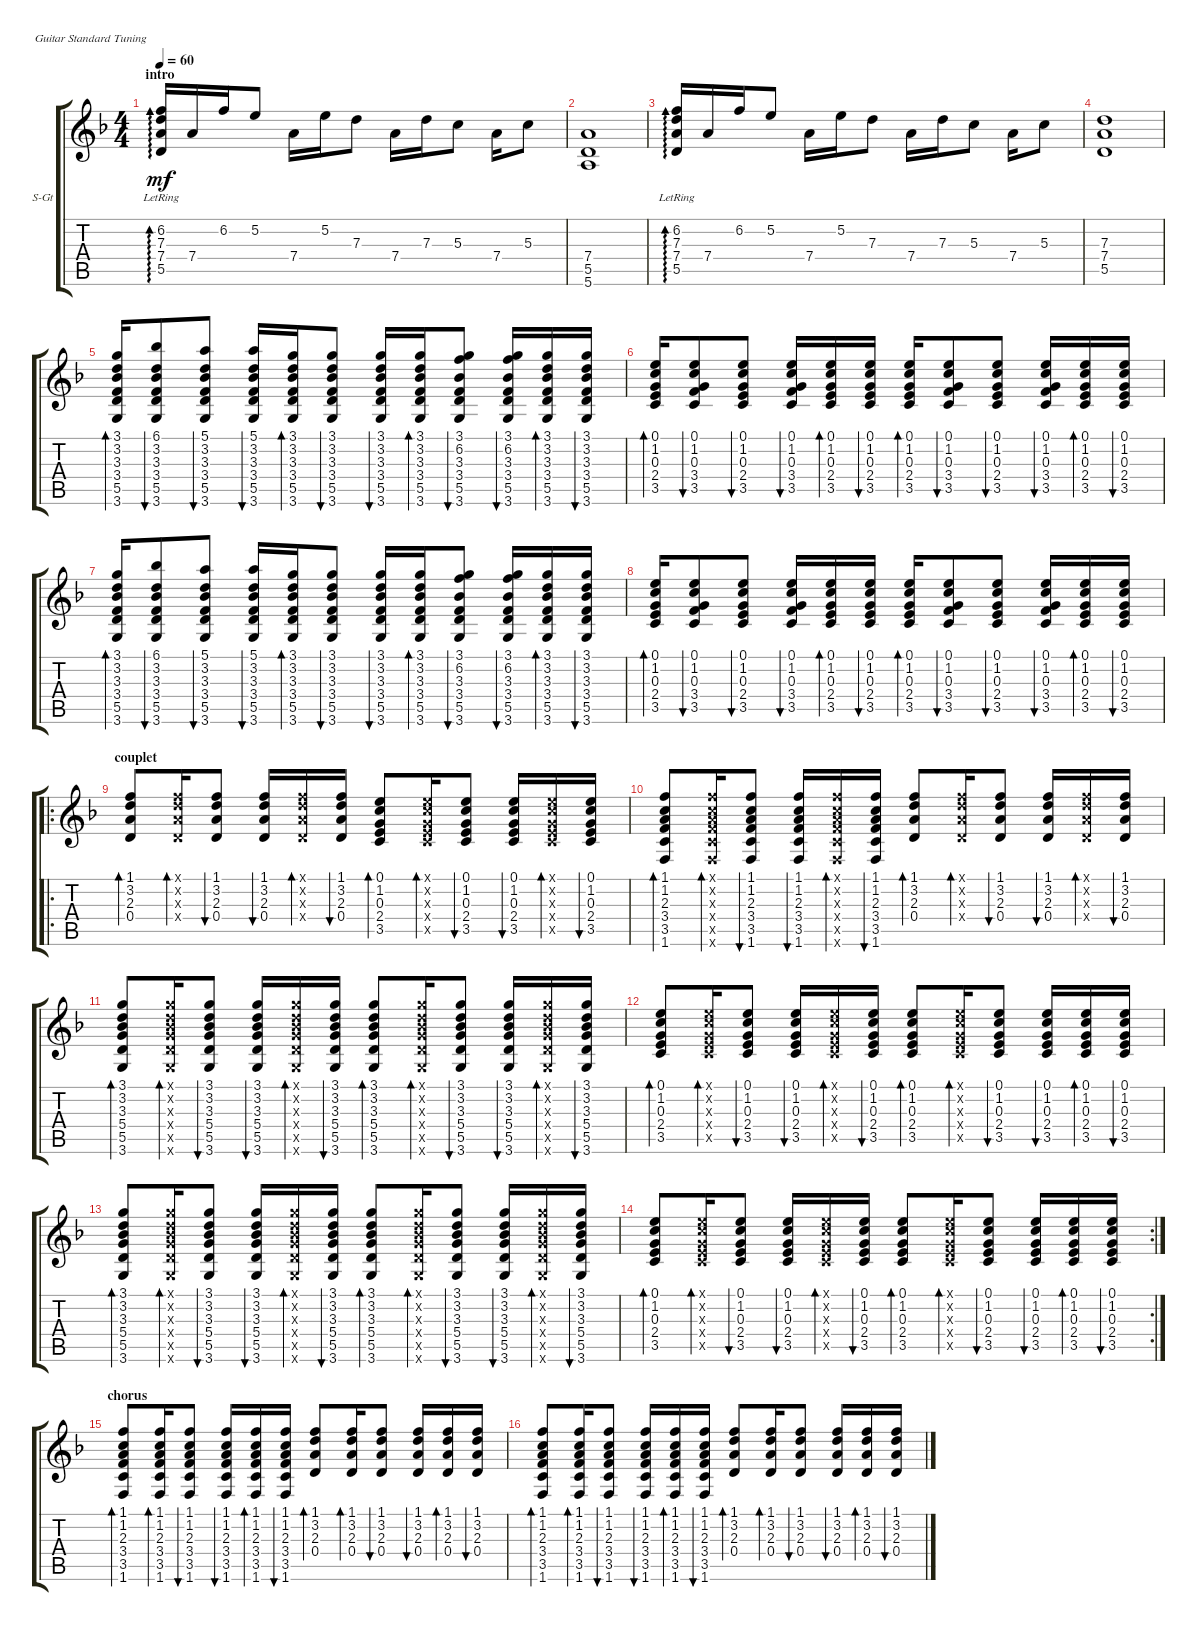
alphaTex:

\defaultSystemsLayout 4
\bracketExtendMode groupsimilarinstruments
\firstSystemTrackNameOrientation horizontal
\otherSystemsTrackNameOrientation horizontal
\track ("Steel Guitar" "S-Gt") {instrument acousticguitarsteel}
\staff {score tabs}
\tuning (E4 B3 G3 D3 A2 E2)
\ts (4 4)
\section ("" "intro")
\tempo 60
\clef g2
\ks dminor
(5.5{lr} 6.2{lr} 7.4{lr} 7.3{lr}).16{ad 0 dy mf instrument acousticguitarsteel} 7.4.16 6.2.16 5.2.8 7.4.16 5.2.16 7.3.8 7.4.16 7.3.16 5.3.8 7.4.16 5.3.8 |
(5.5 7.4 5.6).1 |
(5.5{lr} 6.2{lr} 7.4{lr} 7.3{lr}).16{ad 0} 7.4.16 6.2.16 5.2.8 7.4.16 5.2.16 7.3.8 7.4.16 7.3.16 5.3.8 7.4.16 5.3.8 |
(5.5 7.4 7.3).1 |
(3.6 5.5 3.4 3.3 3.2 3.1).16{bd 30} (3.6 5.5 3.4 3.3 3.2 6.1).8{bu 30} (3.6 5.5 3.4 3.3 3.2 5.1).8{bu 30} (3.6 5.5 3.4 3.3 3.2 5.1).16{bu 30} (3.6 5.5 3.4 3.3 3.2 3.1).16{bd 30} (3.6 5.5 3.4 3.3 3.2 3.1).8{bu 30} (3.6 5.5 3.4 3.3 3.2 3.1).16{bu 30} (3.6 5.5 3.4 3.3 3.2 3.1).16{bd 30} (3.6 5.5 3.4 3.3 6.2 3.1).8{bu 30} (3.6 5.5 3.4 3.3 6.2 3.1).16{bu 30} (3.6 5.5 3.4 3.3 3.2 3.1).16{bd 30} (3.6 5.5 3.4 3.3 3.2 3.1).16{bu 30} |
(3.5 2.4 0.3 1.2 0.1).16{bd 30} (3.5 3.4 0.3 1.2 0.1).8{bu 30} (3.5 2.4 0.3 1.2 0.1).8{bu 30} (3.5 3.4 0.3 1.2 0.1).16{bu 30} (3.5 2.4 0.3 1.2 0.1).16{bd 30} (3.5 2.4 0.3 1.2 0.1).16{bu 30} (3.5 2.4 0.3 1.2 0.1).16{bd 30} (3.5 3.4 0.3 1.2 0.1).8{bu 30} (3.5 2.4 0.3 1.2 0.1).8{bu 30} (3.5 3.4 0.3 1.2 0.1).16{bu 30} (3.5 2.4 0.3 1.2 0.1).16{bd 30} (3.5 2.4 0.3 1.2 0.1).16{bu 30} |
(3.6 5.5 3.4 3.3 3.2 3.1).16{bd 30} (3.6 5.5 3.4 3.3 3.2 6.1).8{bu 30} (3.6 5.5 3.4 3.3 3.2 5.1).8{bu 30} (3.6 5.5 3.4 3.3 3.2 5.1).16{bu 30} (3.6 5.5 3.4 3.3 3.2 3.1).16{bd 30} (3.6 5.5 3.4 3.3 3.2 3.1).8{bu 30} (3.6 5.5 3.4 3.3 3.2 3.1).16{bu 30} (3.6 5.5 3.4 3.3 3.2 3.1).16{bd 30} (3.6 5.5 3.4 3.3 6.2 3.1).8{bu 30} (3.6 5.5 3.4 3.3 6.2 3.1).16{bu 30} (3.6 5.5 3.4 3.3 3.2 3.1).16{bd 30} (3.6 5.5 3.4 3.3 3.2 3.1).16{bu 30} |
(3.5 2.4 0.3 1.2 0.1).16{bd 30} (3.5 3.4 0.3 1.2 0.1).8{bu 30} (3.5 2.4 0.3 1.2 0.1).8{bu 30} (3.5 3.4 0.3 1.2 0.1).16{bu 30} (3.5 2.4 0.3 1.2 0.1).16{bd 30} (3.5 2.4 0.3 1.2 0.1).16{bu 30} (3.5 2.4 0.3 1.2 0.1).16{bd 30} (3.5 3.4 0.3 1.2 0.1).8{bu 30} (3.5 2.4 0.3 1.2 0.1).8{bu 30} (3.5 3.4 0.3 1.2 0.1).16{bu 30} (3.5 2.4 0.3 1.2 0.1).16{bd 30} (3.5 2.4 0.3 1.2 0.1).16{bu 30} |
\ro
\section ("" "couplet")
(0.4 2.3 3.2 1.1).8{bd 30} (0.4{x} 2.3{x} 3.2{x} 1.1{x}).16{bd 30} (0.4 2.3 3.2 1.1).8{bu 30} (0.4 2.3 3.2 1.1).16{bu 30} (0.4{x} 2.3{x} 3.2{x} 1.1{x}).16{bd 30} (0.4 2.3 3.2 1.1).16{bu 30} (2.4 0.3 1.2 0.1 3.5).8{bd 30} (2.4{x} 0.3{x} 1.2{x} 0.1{x} 3.5{x}).16{bd 30} (2.4 0.3 1.2 0.1 3.5).8{bu 30} (2.4 0.3 1.2 0.1 3.5).16{bu 30} (2.4{x} 0.3{x} 1.2{x} 0.1{x} 3.5{x}).16{bd 30} (2.4 0.3 1.2 0.1 3.5).16{bu 30} |
(3.4 2.3 1.2 1.1 3.5 1.6).8{bd 30} (3.4{x} 2.3{x} 1.2{x} 1.1{x} 3.5{x} 1.6{x}).16{bd 30} (3.4 2.3 1.2 1.1 3.5 1.6).8{bu 30} (3.4 2.3 1.2 1.1 3.5 1.6).16{bu 30} (3.4{x} 2.3{x} 1.2{x} 1.1{x} 3.5{x} 1.6{x}).16{bd 30} (3.4 2.3 1.2 1.1 3.5 1.6).16{bu 30} (0.4 2.3 3.2 1.1).8{bd 30} (0.4{x} 2.3{x} 3.2{x} 1.1{x}).16{bd 30} (0.4 2.3 3.2 1.1).8{bu 30} (0.4 2.3 3.2 1.1).16{bu 30} (0.4{x} 2.3{x} 3.2{x} 1.1{x}).16{bd 30} (0.4 2.3 3.2 1.1).16{bu 30} |
(5.4 3.3 3.2 3.1 5.5 3.6).8{bd 30} (5.4{x} 3.3{x} 3.2{x} 3.1{x} 5.5{x} 3.6{x}).16{bd 30} (5.4 3.3 3.2 3.1 5.5 3.6).8{bu 30} (5.4 3.3 3.2 3.1 5.5 3.6).16{bu 30} (5.4{x} 3.3{x} 3.2{x} 3.1{x} 5.5{x} 3.6{x}).16{bd 30} (5.4 3.3 3.2 3.1 5.5 3.6).16{bu 30} (5.4 3.3 3.2 3.1 5.5 3.6).8{bd 30} (5.4{x} 3.3{x} 3.2{x} 3.1{x} 5.5{x} 3.6{x}).16{bd 30} (5.4 3.3 3.2 3.1 5.5 3.6).8{bu 30} (5.4 3.3 3.2 3.1 5.5 3.6).16{bu 30} (5.4{x} 3.3{x} 3.2{x} 3.1{x} 5.5{x} 3.6{x}).16{bd 30} (5.4 3.3 3.2 3.1 5.5 3.6).16{bu 30} |
(2.4 0.3 1.2 0.1 3.5).8{bd 30} (2.4{x} 0.3{x} 1.2{x} 0.1{x} 3.5{x}).16{bd 30} (2.4 0.3 1.2 0.1 3.5).8{bu 30} (2.4 0.3 1.2 0.1 3.5).16{bu 30} (2.4{x} 0.3{x} 1.2{x} 0.1{x} 3.5{x}).16{bd 30} (2.4 0.3 1.2 0.1 3.5).16{bu 30} (2.4 0.3 1.2 0.1 3.5).8{bd 30} (2.4{x} 0.3{x} 1.2{x} 0.1{x} 3.5{x}).16{bd 30} (2.4 0.3 1.2 0.1 3.5).8{bu 30} (2.4 0.3 1.2 0.1 3.5).16{bu 30} (2.4 0.3 1.2 0.1 3.5).16{bd 30} (2.4 0.3 1.2 0.1 3.5).16{bu 30} |
(5.4 3.3 3.2 3.1 5.5 3.6).8{bd 30} (5.4{x} 3.3{x} 3.2{x} 3.1{x} 5.5{x} 3.6{x}).16{bd 30} (5.4 3.3 3.2 3.1 5.5 3.6).8{bu 30} (5.4 3.3 3.2 3.1 5.5 3.6).16{bu 30} (5.4{x} 3.3{x} 3.2{x} 3.1{x} 5.5{x} 3.6{x}).16{bd 30} (5.4 3.3 3.2 3.1 5.5 3.6).16{bu 30} (5.4 3.3 3.2 3.1 5.5 3.6).8{bd 30} (5.4{x} 3.3{x} 3.2{x} 3.1{x} 5.5{x} 3.6{x}).16{bd 30} (5.4 3.3 3.2 3.1 5.5 3.6).8{bu 30} (5.4 3.3 3.2 3.1 5.5 3.6).16{bu 30} (5.4{x} 3.3{x} 3.2{x} 3.1{x} 5.5{x} 3.6{x}).16{bd 30} (5.4 3.3 3.2 3.1 5.5 3.6).16{bu 30} |
\rc 2
(2.4 0.3 1.2 0.1 3.5).8{bd 30} (2.4{x} 0.3{x} 1.2{x} 0.1{x} 3.5{x}).16{bd 30} (2.4 0.3 1.2 0.1 3.5).8{bu 30} (2.4 0.3 1.2 0.1 3.5).16{bu 30} (2.4{x} 0.3{x} 1.2{x} 0.1{x} 3.5{x}).16{bd 30} (2.4 0.3 1.2 0.1 3.5).16{bu 30} (2.4 0.3 1.2 0.1 3.5).8{bd 30} (2.4{x} 0.3{x} 1.2{x} 0.1{x} 3.5{x}).16{bd 30} (2.4 0.3 1.2 0.1 3.5).8{bu 30} (2.4 0.3 1.2 0.1 3.5).16{bu 30} (2.4 0.3 1.2 0.1 3.5).16{bd 30} (2.4 0.3 1.2 0.1 3.5).16{bu 30} |
\section ("" "chorus")
(3.4 2.3 1.2 1.1 3.5 1.6).8{bd 30} (3.4 2.3 1.2 1.1 3.5 1.6).16{bd 30} (3.4 2.3 1.2 1.1 3.5 1.6).8{bu 30} (3.4 2.3 1.2 1.1 3.5 1.6).16{bu 30} (3.4 2.3 1.2 1.1 3.5 1.6).16{bd 30} (3.4 2.3 1.2 1.1 3.5 1.6).16{bu 30} (0.4 2.3 3.2 1.1).8{bd 30} (0.4 2.3 3.2 1.1).16{bd 30} (0.4 2.3 3.2 1.1).8{bu 30} (0.4 2.3 3.2 1.1).16{bu 30} (0.4 2.3 3.2 1.1).16{bd 30} (0.4 2.3 3.2 1.1).16{bu 30} |
(3.4 2.3 1.2 1.1 3.5 1.6).8{bd 30} (3.4 2.3 1.2 1.1 3.5 1.6).16{bd 30} (3.4 2.3 1.2 1.1 3.5 1.6).8{bu 30} (3.4 2.3 1.2 1.1 3.5 1.6).16{bu 30} (3.4 2.3 1.2 1.1 3.5 1.6).16{bd 30} (3.4 2.3 1.2 1.1 3.5 1.6).16{bu 30} (0.4 2.3 3.2 1.1).8{bd 30} (0.4 2.3 3.2 1.1).16{bd 30} (0.4 2.3 3.2 1.1).8{bu 30} (0.4 2.3 3.2 1.1).16{bu 30} (0.4 2.3 3.2 1.1).16{bd 30} (0.4 2.3 3.2 1.1).16{bu 30}
